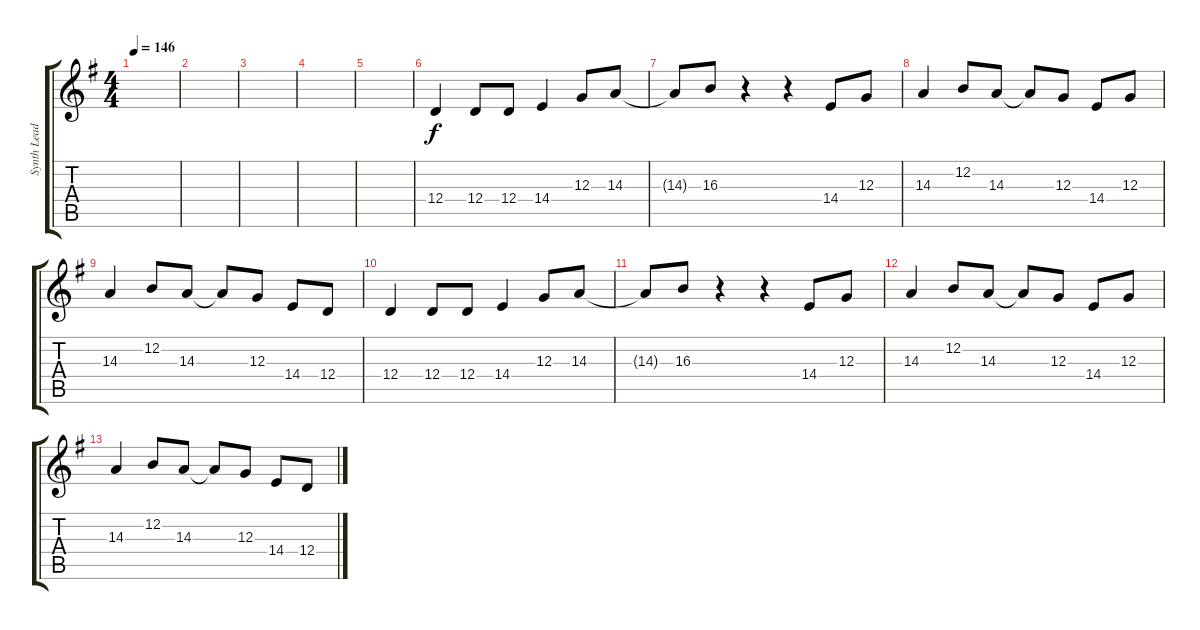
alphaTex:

\track ("Synth Lead" "Synth Lead") {instrument lead5charang}
\staff {score tabs}
\tuning (E4 B3 G3 D3 A2 E2) {hide}
\ts (4 4)
\tempo 146
\clef g2
\ks g
|
|
|
|
|
12.4.4 12.4.8 12.4.8 14.4.4 12.3.8 14.3.8 |
14.3{t}.8 16.3.8 r.4 r.4 14.4.8 12.3.8 |
14.3.4 12.2.8 14.3.8 14.3{t}.8 12.3.8 14.4.8 12.3.8 |
14.3.4 12.2.8 14.3.8 14.3{t}.8 12.3.8 14.4.8 12.4.8 |
12.4.4 12.4.8 12.4.8 14.4.4 12.3.8 14.3.8 |
14.3{t}.8 16.3.8 r.4 r.4 14.4.8 12.3.8 |
14.3.4 12.2.8 14.3.8 14.3{t}.8 12.3.8 14.4.8 12.3.8 |
14.3.4 12.2.8 14.3.8 14.3{t}.8 12.3.8 14.4.8 12.4.8
